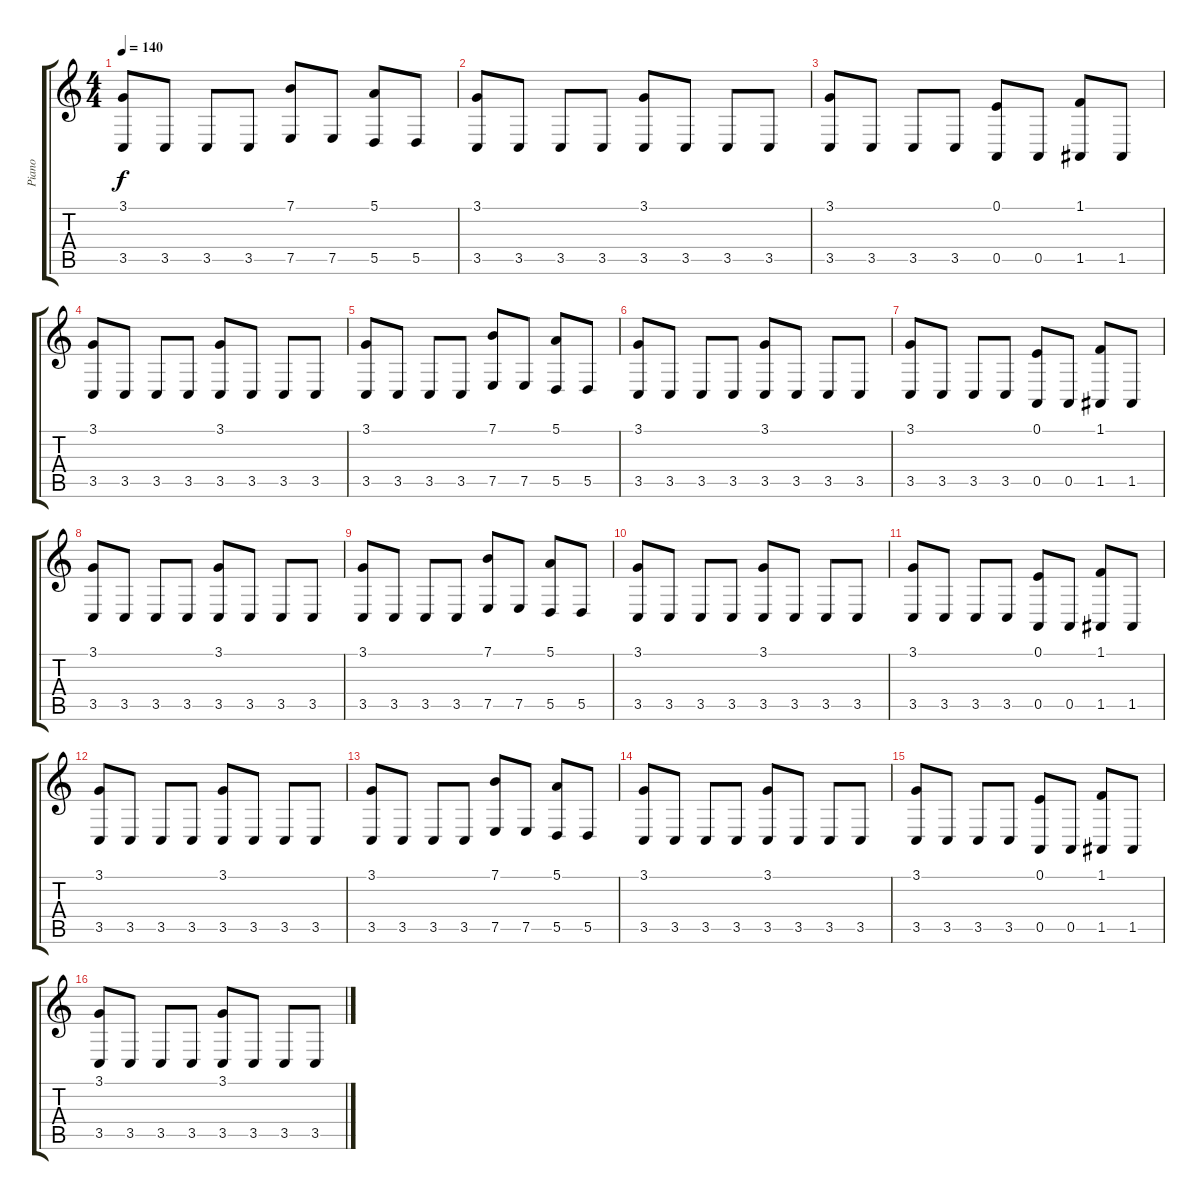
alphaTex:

\track ("Piano" "Piano") {instrument acousticgrandpiano}
\staff {score tabs}
\tuning (E4 B3 G3 D3 A2 E2) {hide}
\ts (4 4)
\tempo 140
\clef g2
\ks c
(3.1 3.5).8{dy f} 3.5.8 3.5.8 3.5.8 (7.1 7.5).8 7.5.8 (5.1 5.5).8 5.5.8 |
(3.1 3.5).8 3.5.8 3.5.8 3.5.8 (3.1 3.5).8 3.5.8 3.5.8 3.5.8 |
(3.1 3.5).8 3.5.8 3.5.8 3.5.8 (0.1 0.5).8 0.5.8 (1.1 1.5).8 1.5.8 |
(3.1 3.5).8 3.5.8 3.5.8 3.5.8 (3.1 3.5).8 3.5.8 3.5.8 3.5.8 |
(3.1 3.5).8 3.5.8 3.5.8 3.5.8 (7.1 7.5).8 7.5.8 (5.1 5.5).8 5.5.8 |
(3.1 3.5).8 3.5.8 3.5.8 3.5.8 (3.1 3.5).8 3.5.8 3.5.8 3.5.8 |
(3.1 3.5).8 3.5.8 3.5.8 3.5.8 (0.1 0.5).8 0.5.8 (1.1 1.5).8 1.5.8 |
(3.1 3.5).8 3.5.8 3.5.8 3.5.8 (3.1 3.5).8 3.5.8 3.5.8 3.5.8 |
(3.1 3.5).8 3.5.8 3.5.8 3.5.8 (7.1 7.5).8 7.5.8 (5.1 5.5).8 5.5.8 |
(3.1 3.5).8 3.5.8 3.5.8 3.5.8 (3.1 3.5).8 3.5.8 3.5.8 3.5.8 |
(3.1 3.5).8 3.5.8 3.5.8 3.5.8 (0.1 0.5).8 0.5.8 (1.1 1.5).8 1.5.8 |
(3.1 3.5).8 3.5.8 3.5.8 3.5.8 (3.1 3.5).8 3.5.8 3.5.8 3.5.8 |
(3.1 3.5).8 3.5.8 3.5.8 3.5.8 (7.1 7.5).8 7.5.8 (5.1 5.5).8 5.5.8 |
(3.1 3.5).8 3.5.8 3.5.8 3.5.8 (3.1 3.5).8 3.5.8 3.5.8 3.5.8 |
(3.1 3.5).8 3.5.8 3.5.8 3.5.8 (0.1 0.5).8 0.5.8 (1.1 1.5).8 1.5.8 |
(3.1 3.5).8 3.5.8 3.5.8 3.5.8 (3.1 3.5).8 3.5.8 3.5.8 3.5.8
